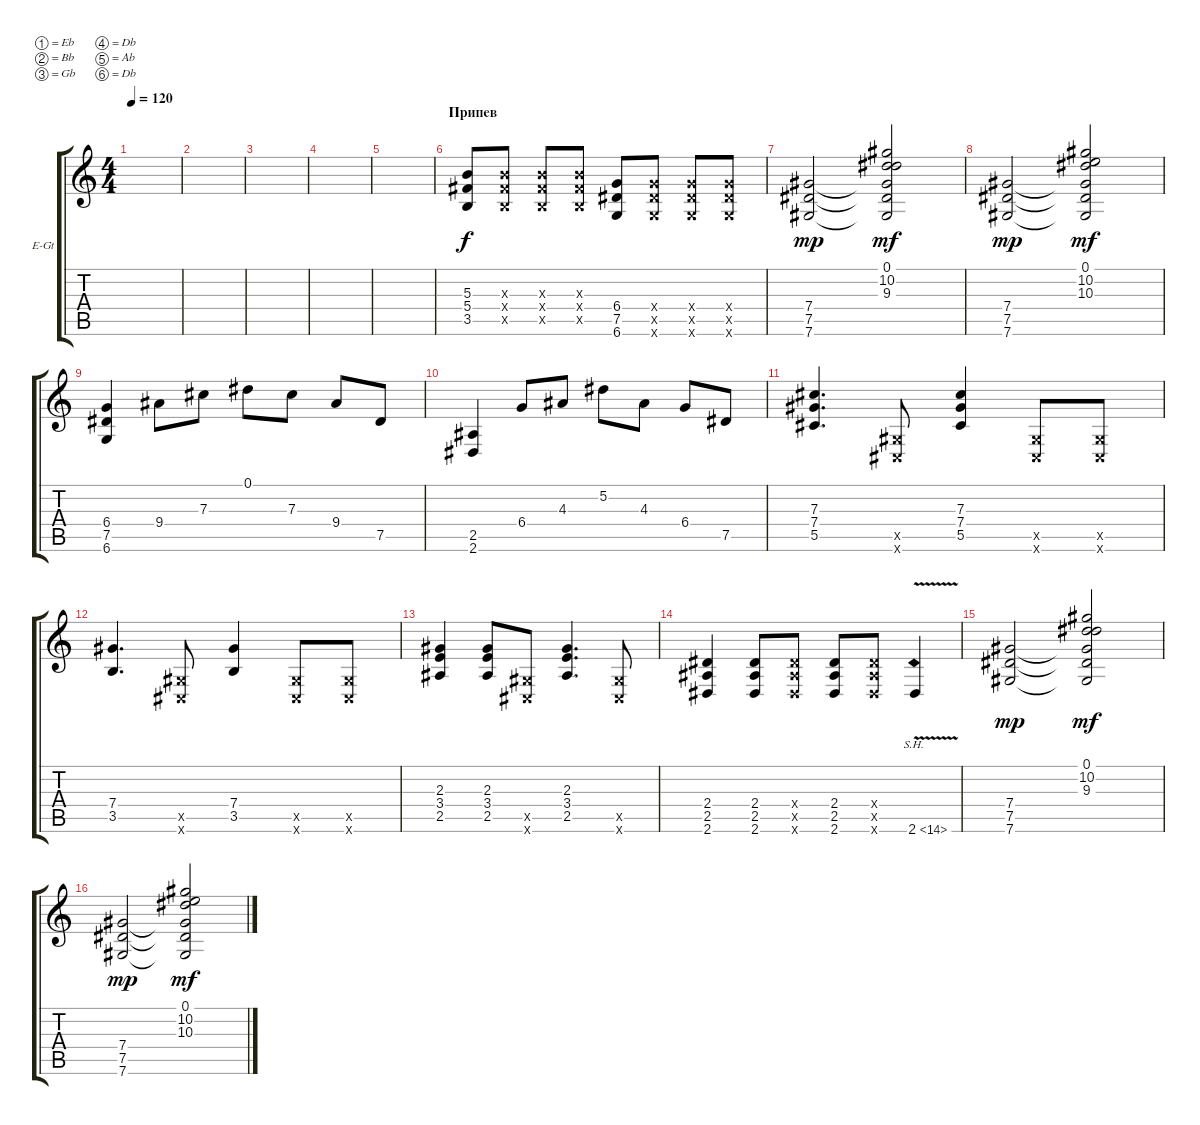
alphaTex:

\defaultSystemsLayout 4
\bracketExtendMode groupsimilarinstruments
\firstSystemTrackNameOrientation horizontal
\otherSystemsTrackNameOrientation horizontal
\track ("Перегруженная гитара 2" "E-Gt") {instrument distortionguitar}
\staff {score tabs}
\tuning (Eb4 Bb3 Gb3 Db3 Ab2 Db2)
\ts (4 4)
\tempo 120
\clef g2
\scale
0.333333
\ks c
|
\scale
0.333333 |
\scale
0.333333 |
\scale
0.333333 |
\scale
0.333333 |
\section ("" "Припев")
\scale
0.333333 (3.5 5.4 5.3).8 (3.5{x} 5.4{x} 5.3{x}).8 (3.5{x} 5.4{x} 5.3{x}).8 (3.5{x} 5.4{x} 5.3{x}).8 (6.6 7.5 6.4).8 (6.6{x} 7.5{x} 6.4{x}).8 (6.6{x} 7.5{x} 6.4{x}).8 (6.6{x} 7.5{x} 6.4{x}).8 |
\scale
0.333333 (7.6 7.5 7.4).2{dy mp} (9.3 10.2 0.1 7.6{t} 7.5{t} 7.4{t}).2{dy mf} |
\scale
0.333333 (7.6 7.5 7.4).2{dy mp} (10.3 10.2 0.1 7.6{t} 7.5{t} 7.4{t}).2{dy mf} |
\scale
0.333333 (6.6 7.5 6.4).4 9.4.8 7.3.8 0.1.8 7.3.8 9.4.8 7.5.8 |
\scale
0.333333 (2.6 2.5).4 6.4.8 4.3.8 5.2.8 4.3.8 6.4.8 7.5.8 |
\scale
0.333333 (5.5 7.4 7.3).4{d} (0.5{x} 0.6{x}).8 (5.5 7.4 7.3).4 (0.5{x} 0.6{x}).8 (0.5{x} 0.6{x}).8 |
\scale
0.333333 (7.4 3.5).4{d} (0.5{x} 0.6{x}).8 (7.4 3.5).4 (0.5{x} 0.6{x}).8 (0.5{x} 0.6{x}).8 |
\scale
0.333333 (3.4 2.5 2.3).4 (3.4 2.5 2.3).8 (0.5{x} 0.6{x}).8 (3.4 2.5 2.3).4{d} (0.5{x} 0.6{x}).8 |
\scale
0.333333 (2.6 2.5 2.4).4 (2.6 2.5 2.4).8 (2.6{x} 2.5{x} 2.4{x}).8 (2.6 2.5 2.4).8 (2.6{x} 2.5{x} 2.4{x}).8 2.6{sh 12 v}.4 |
\scale
0.333333 (7.6 7.5 7.4).2{dy mp} (9.3 10.2 0.1 7.6{t} 7.5{t} 7.4{t}).2{dy mf} |
\scale
0.333333 (7.6 7.5 7.4).2{dy mp} (10.3 10.2 0.1 7.6{t} 7.5{t} 7.4{t}).2{dy mf}
